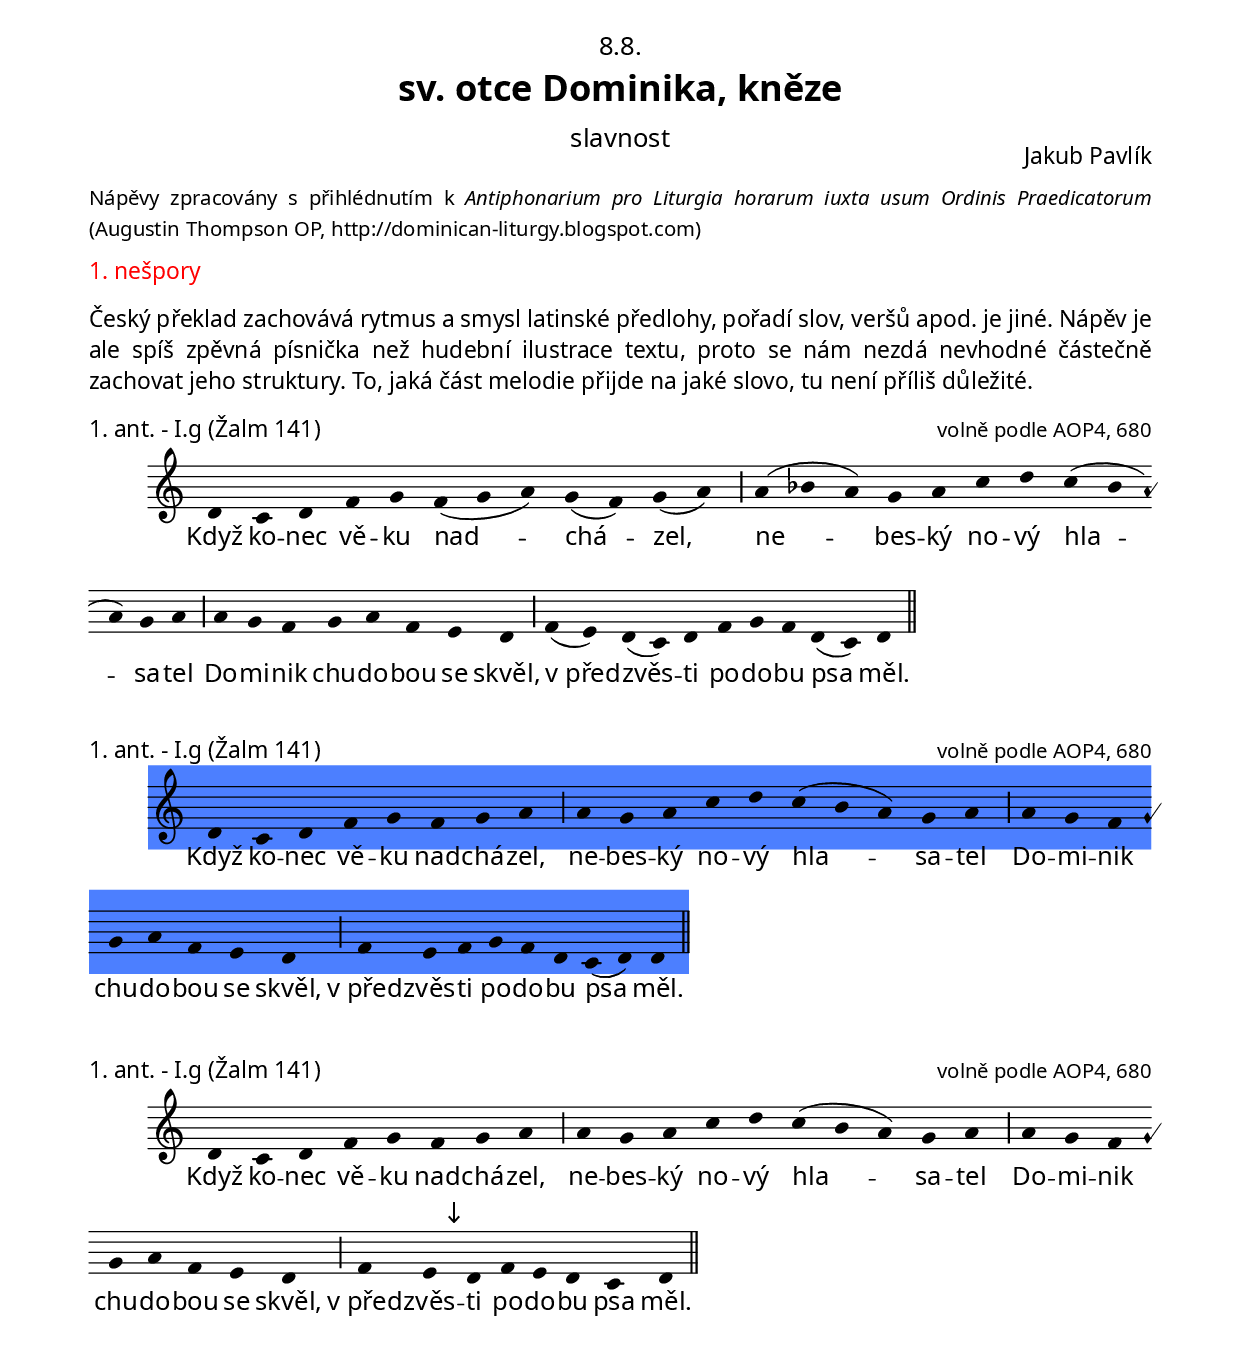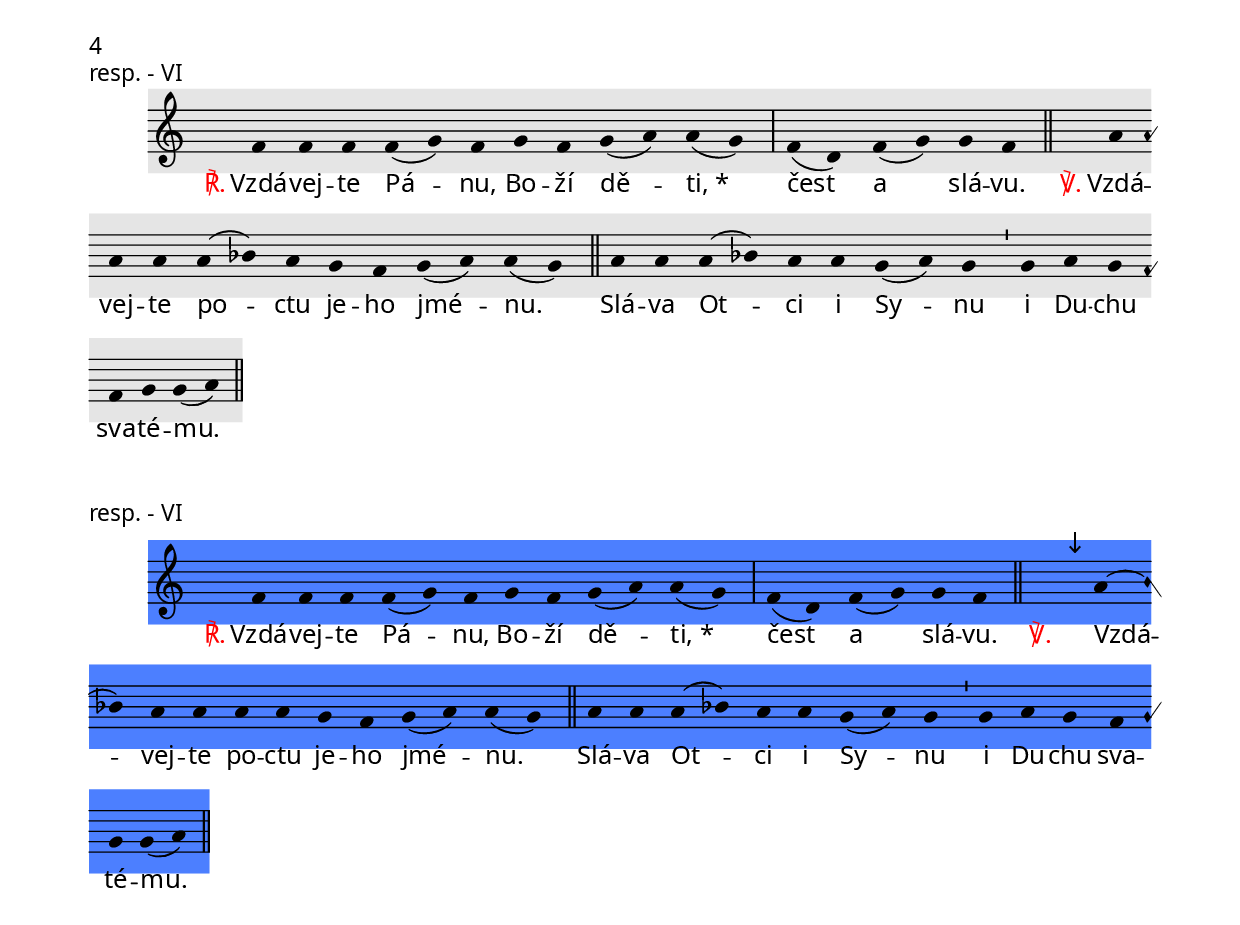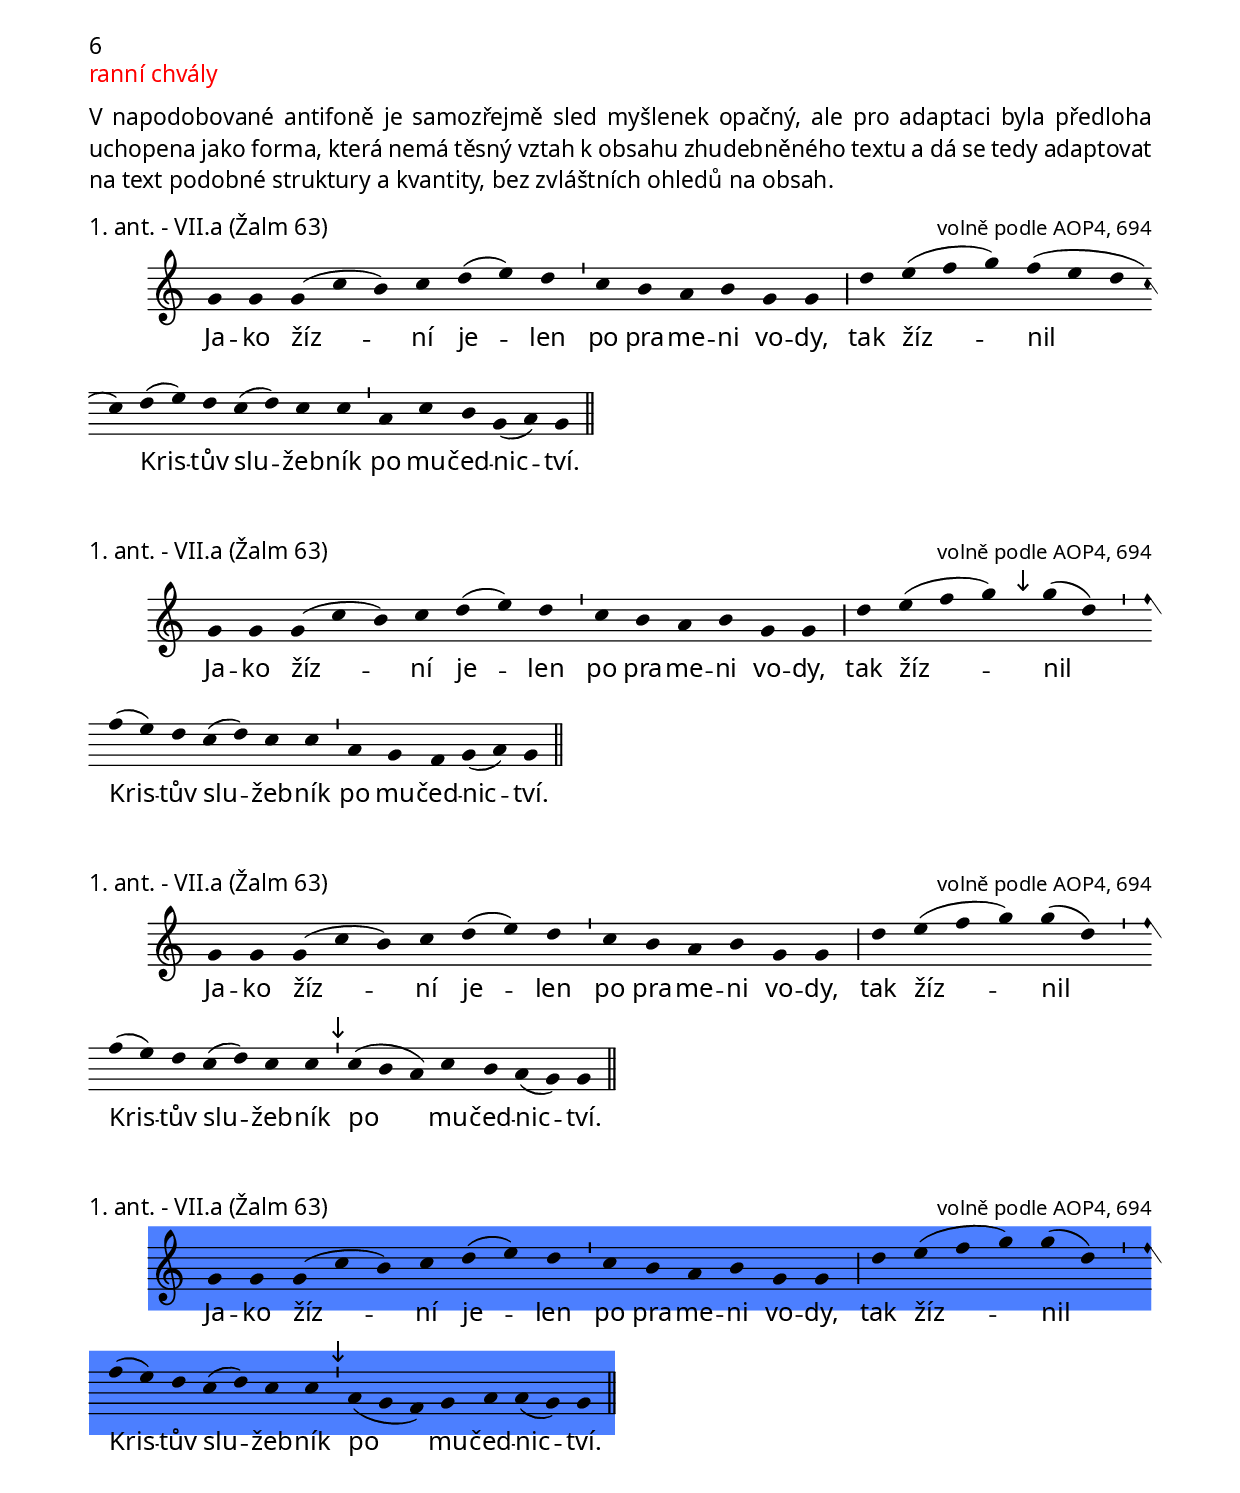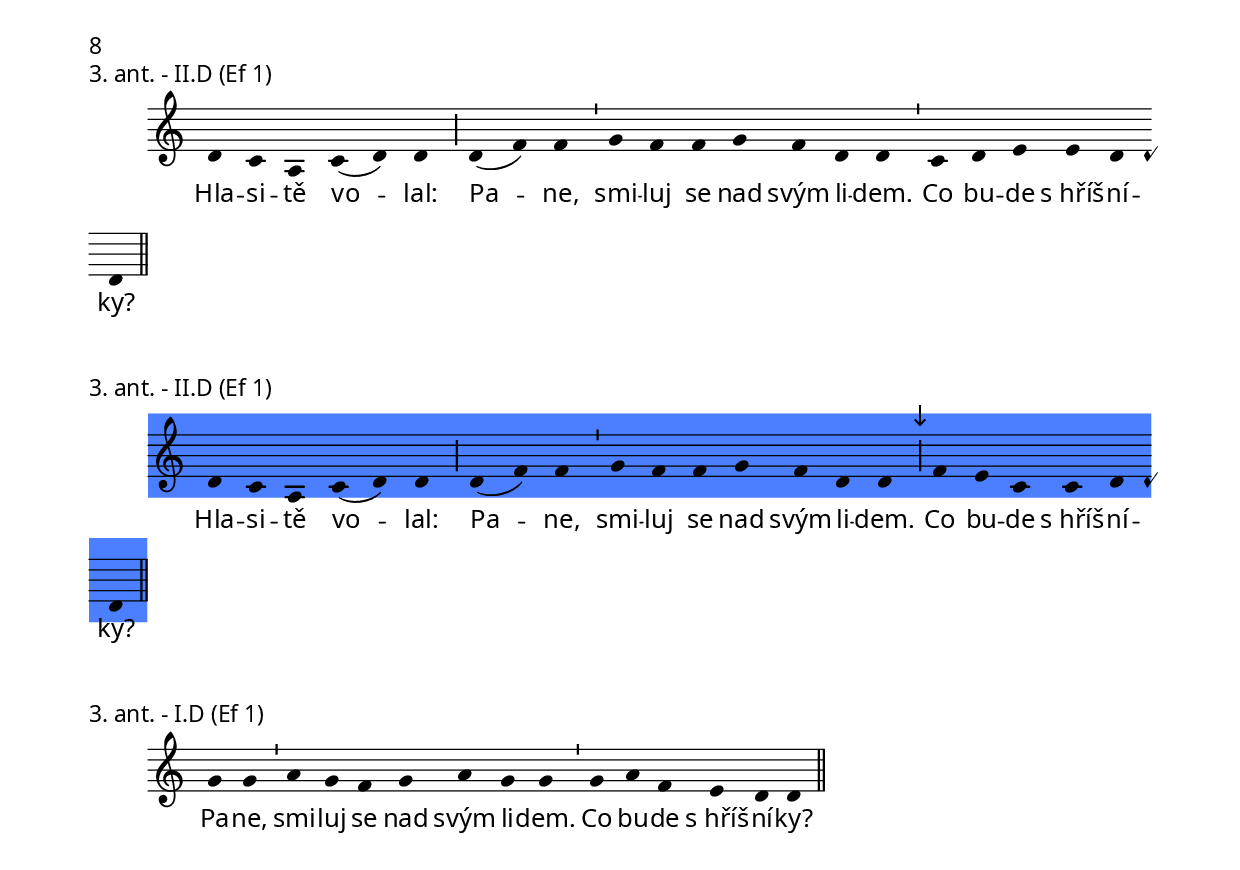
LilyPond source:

\version "2.16.0"

\include "../../spolecne.ly"
\include "../../dilyresponsorii.ly"

\header {
  title = \markup\titleSvatek
            "sv. otce Dominika, kněze"
            slavnost
            8.8.
  composer = "Jakub Pavlík"
}

\markup\small\justify{
  Nápěvy zpracovány s přihlédnutím
  k \italic{Antiphonarium pro Liturgia horarum iuxta usum Ordinis Praedicatorum}
  (Augustin Thompson OP,
  \with-url #"http://dominican-liturgy.blogspot.com" {http://dominican-liturgy.blogspot.com)}
}

\markup {\nadpisHodinka {"1. nešpory"}}

\markup\justify{
  Český překlad zachovává rytmus a smysl latinské předlohy,
  pořadí slov, veršů apod. je jiné.
  Nápěv je ale spíš zpěvná písnička než hudební ilustrace textu,
  proto se nám nezdá nevhodné částečně zachovat jeho struktury.
  To, jaká část melodie přijde na jaké slovo, tu není příliš důležité.
}

\score {
  \relative c' {
    \choralniRezim
    d4 c d f g f( g a) g( f) g( a) \barMaior
    a( bes a) g a c d c( b a) g a \barMaior
    a g f g a f e d \barMaior
    f( e) d( c) d f g f d( c) d \barFinalis
  }
  \addlyrics {
    Když ko -- nec vě -- ku nad -- chá -- zel,
    ne -- bes -- ký no -- vý hla -- sa -- tel
    Do -- mi -- nik chu -- do -- bou se skvěl,
    v_před -- zvěs -- ti po -- do -- bu psa měl.
  }
  \header {
    fons_externus = "volně podle AOP4, 680"
    quid = "1. ant."
    modus = "I"
    differentia = "g"
    psalmus = "Žalm 141"
    id = "1ne-a1"
    piece = \markup {\sestavTitulek}
  }
}

\score {
  \relative c' {
    \zvyraznovacModry
    \choralniRezim
    d4 c d f g f g a \barMaior
    a g a c d c( b a) g a \barMaior
    a g f g a f e d \barMaior
    f e f g f d c( d) d \barFinalis
  }
  \addlyrics {
    Když ko -- nec vě -- ku nad -- chá -- zel,
    ne -- bes -- ký no -- vý hla -- sa -- tel
    Do -- mi -- nik chu -- do -- bou se skvěl,
    v_před -- zvěs -- ti po -- do -- bu psa měl.
  }
  \header {
    fons_externus = "volně podle AOP4, 680"
    quid = "1. ant."
    modus = "I"
    differentia = "g"
    psalmus = "Žalm 141"
    id = "1ne-a1"
    piece = \markup {\sestavTitulek}
  }
}

\score {
  \relative c' {
    \choralniRezim
    d4 c d f g f g a \barMaior
    a g a c d c( b a) g a \barMaior
    a g f g a f e d \barMaior
    f e \mark\sipka d f e d c d \barFinalis
  }
  \addlyrics {
    Když ko -- nec vě -- ku nad -- chá -- zel,
    ne -- bes -- ký no -- vý hla -- sa -- tel
    Do -- mi -- nik chu -- do -- bou se skvěl,
    v_před -- zvěs -- ti po -- do -- bu psa měl.
  }
  \header {
    fons_externus = "volně podle AOP4, 680"
    quid = "1. ant."
    modus = "I"
    differentia = "g"
    psalmus = "Žalm 141"
    id = "1ne-a1"
    piece = \markup {\sestavTitulek}
  }
}

\pageBreak

\score {
  \relative c' {
    \zvyraznovacModry
    \key f \major
    \choralniRezim
    f4 f a c c4.( d4) c bes( a) f g a \barMaior
    c( d f) e f( e d) c \barMin c d c a bes c \barMaior
    c d c( a bes) a \barMin g bes a g f f \barFinalis
  }
  \addlyrics {
    Pro Kris -- to -- vo jmé -- no žil, u -- mí -- ral,
    všu -- de Bo -- ží se -- me -- no roz -- sé -- val,
    chrá -- něn ští -- tem chu -- do -- by bo -- jo -- val.
  }
  \header {
    fons_externus = "volně podle AOP4, 682"
    quid = "2. ant."
    modus = "V"
    differentia = "a"
    psalmus = "Žalm 142"
    id = "1ne-a2"
    piece = \markup {\sestavTitulek}
  }
}

\pageBreak

\score {
  \relative c' {
    \zvyraznovacModry
    \choralniRezim
    c4 d f g f e d \barMin
    f g a f g a \barMaior
    c d c b a g a( g) \barMin
    f g f d c( d) d \barFinalis
  }
  \addlyrics {
    V_jas -- né ne -- be vchá -- zí již,
    tě -- les -- ných pout zba -- ven,
    na -- pl -- ně -- nou Pá -- nem číš
    o -- kou -- ší teď bla -- žen.
  }
  \header {
    fons_externus = "volně podle AOP4, 683"
    quid = "3. ant."
    modus = "I"
    differentia = "D"
    psalmus = "Flp 2"
    id = "1ne-a3"
    piece = \markup {\sestavTitulek}
  }
}

\pageBreak

\score {
  \relative c' {
    \zvyraznovacSedy
    \choralniRezim

    % R
    \neviditelna f
    f4 f f f( g) f g f g( a) a( g) \barMax
    f( d) f( g) g f \barFinalis
    % V
    \neviditelna a
    a4 a a a( bes) a g f g( a) a( g) \barFinalis

    \respVIdoxologie \barFinalis
  }
  \addlyrics {
    \Response Vzdá -- vej -- te Pá -- nu, Bo -- ží dě -- ti,_*
    čest a slá -- vu.
    \Verse Vzdá -- vej -- te po -- ctu je -- ho jmé -- nu.
    \textRespDoxologie
  }
  \header {
    quid = "resp."
    modus = "VI"
    id = "1ne-r"
    piece = \markup {\sestavTitulekResp}
  }
}

\score {
  \relative c' {
    \zvyraznovacModry
    \choralniRezim

    % R
    \neviditelna f
    f4 f f f( g) f g f g( a) a( g) \barMax
    f( d) f( g) g f \barFinalis
    % V
    \neviditelna a
    \mark\sipka a4( bes) a a a a g f g( a) a( g) \barFinalis

    \respVIdoxologie \barFinalis
  }
  \addlyrics {
    \Response Vzdá -- vej -- te Pá -- nu, Bo -- ží dě -- ti,_*
    čest a slá -- vu.
    \Verse Vzdá -- vej -- te po -- ctu je -- ho jmé -- nu.
    \textRespDoxologie
  }
  \header {
    quid = "resp."
    modus = "VI"
    id = "1ne-r"
    piece = \markup {\sestavTitulekResp}
  }
}

\pageBreak

\score {
  \relative c' {
    \choralniRezim

  }
  \addlyrics {
    Bla -- že -- ný Do -- mi -- nik po -- zdvi -- hl ru -- ce k_ne -- bi a pra -- vil:
    Ot -- če sva -- tý, ty víš, že jsem o -- chot -- ně a vy -- tr -- va -- le pl -- nil tvou vů -- li
    a o -- chrá -- nil jsem a za -- cho -- val ty, kte -- ré jsi mi dal.
    Teď zas je do -- po -- rou -- čím to -- bě,
    za -- cho -- vej je a o -- chra -- ňuj.
  }
  \header {
    quid = "ant. k Magnificat"
    modus = ""
    differentia = ""
    psalmus = ""
    id = "1ne-amag"
    piece = \markup {\sestavTitulekBezZalmu}
  }
}

\markup {\nadpisHodinka {"invitatorium"}}

\score {
  \relative c' {
    \choralniRezim

  }
  \addlyrics {
    Pojď -- te se kla -- nět Pá -- nu a -- po -- što -- lů,
    kte -- rý u -- či -- nil z_Do -- mi -- ni -- ka
    hla -- sa -- te -- le e -- van -- ge -- li -- a.
  }
  \header {
    quid = "ant."
    modus = ""
    differentia = ""
    psalmus = ""
    id = "invit"
    piece = \markup {\sestavTitulekBezZalmu}
  }
}

\markup {\nadpisHodinka {"modlitba se čtením"}}

\score {
  \relative c' {
    \choralniRezim

  }
  \addlyrics {
    Ty, o kte -- rých Pán pře -- dem vě -- děl,
    ty ta -- ké před -- ur -- čil,
    a -- by by -- li ve sho -- dě s_ob -- ra -- zem je -- ho Sy -- na,
    a -- by tak on byl prv -- ní z_mno -- ha brat -- ří.
  }
  \header {
    quid = "1. ant."
    modus = ""
    differentia = ""
    psalmus = "Žalm 1"
    id = "mc-a1"
    piece = \markup {\sestavTitulek}
  }
}

\score {
  \relative c' {
    \choralniRezim

  }
  \addlyrics {
    Bůh za -- zá -- řil v_na -- šem srd -- ci,
    a -- by o -- sví -- til li -- di po -- zná -- ním je -- ho ve -- leb -- nos -- ti,
    kte -- rá je na Kris -- to -- vě tvá -- ři.
  }
  \header {
    quid = "2. ant."
    modus = ""
    differentia = ""
    psalmus = "Žalm 2"
    id = "mc-a2"
    piece = \markup {\sestavTitulek}
  }
}

\score {
  \relative c' {
    \choralniRezim

  }
  \addlyrics {
    Bůh, dár -- ce na -- dě -- je,
    ať vás na -- pl -- ní sa -- mou ra -- dos -- tí i po -- ko -- jem ve ví -- ře,
    a -- bys -- te pro -- spí -- va -- li v_na -- dě -- ji
    s_moc -- nou po -- mo -- cí Du -- cha Sva -- té -- ho.
  }
  \header {
    quid = "3. ant."
    modus = ""
    differentia = ""
    psalmus = "Žalm 24"
    id = "mc-a3"
    piece = \markup {\sestavTitulek}
  }
}

\score {
  \relative c' {
    \choralniRezim

    % R
    \neviditelna a

    % V
    \neviditelna a

    % R
    \neviditelna a

    % Slava
  }
  \addlyrics {
    \Response Hlá -- sej slo -- vo!
    Na -- lé -- hej, ať je to vhod či ne -- vhod,
    u -- svěd -- čuj, do -- mlou -- vej, na -- po -- mí -- nej,
    s_veš -- ke -- rou sho -- ví -- va -- vos -- tí a zna -- los -- tí na -- u -- ky._*

    Ty však buď ve všem roz -- váž -- ný,
    vy -- tr -- va -- lý ve zkouš -- kách,
    pra -- cuj ja -- ko hla -- sa -- tel e -- van -- ge -- li -- a.

    \Verse Jak mi -- lý je pří -- chod těch,
    kdo při -- ná -- še -- jí ra -- dost -- nou zvěst!_*

    Ty však buď ve všem roz -- váž -- ný,
    vy -- tr -- va -- lý ve zkouš -- kách,
    pra -- cuj ja -- ko hla -- sa -- tel e -- van -- ge -- li -- a.
  }
  \header {
    quid = "1. resp."
    modus = ""
    id = "mc-r1"
    piece = \markup {\sestavTitulekResp}
  }
}

\score {
  \relative c' {
    \choralniRezim

    % R
    \neviditelna a

    % V
    \neviditelna a


  }
  \addlyrics {
    \Response Po -- vstal no -- vý hla -- sa -- tel spá -- sy,
    byl jak o -- heň_*
    a je -- ho slo -- vo plá -- lo jak po -- cho -- deň.
    \Verse V_je -- ho ús -- tech by -- la na -- u -- ka prav -- dy,
    ne -- pra -- vost se ne -- na -- lez -- la na je -- ho rtech._*
    A je -- ho slo -- vo plá -- lo jak po -- cho -- deň.
  }
  \header {
    quid = "2. resp."
    modus = ""
    id = "mc-r2"
    piece = \markup {\sestavTitulekResp}
  }
}

\markup\italic{Nebo další možnosti, zde nezpracované.}

\pageBreak

\markup {\nadpisHodinka {"ranní chvály"}}

\markup\justify{
  V napodobované antifoně je samozřejmě sled myšlenek opačný,
  ale pro adaptaci byla předloha uchopena jako forma,
  která nemá těsný vztah k obsahu zhudebněného textu
  a dá se tedy adaptovat na text podobné struktury a kvantity,
  bez zvláštních ohledů na obsah.
}

\score {
  \relative c'' {
    \choralniRezim
    g4 g g( c b) c d( e) d \barMin
    c b a b g g \barMaior
    d' e( f g) f( e d c) d( e) d c( d) c c \barMin
    a c b g( a) g \barFinalis
  }
  \addlyrics {
    Ja -- ko žíz -- ní je -- len
    po pra -- me -- ni vo -- dy,
    tak žíz -- nil Kris -- tův slu -- žeb -- ník
    po mu -- čed -- nic -- tví.
  }
  \header {
    fons_externus = "volně podle AOP4, 694"
    quid = "1. ant."
    modus = "VII"
    differentia = "a"
    psalmus = "Žalm 63"
    id = "rch-a1"
    piece = \markup {\sestavTitulek}
  }
}

\score {
  \relative c'' {
    \choralniRezim
    g4 g g( c b) c d( e) d \barMin
    c b a b g g \barMaior
    d' e( f g) \mark\sipka g( d) \barMin
    f( e) d c( d) c c \barMin
    a g f g( a) g \barFinalis
  }
  \addlyrics {
    Ja -- ko žíz -- ní je -- len
    po pra -- me -- ni vo -- dy,
    tak žíz -- nil
    Kris -- tův slu -- žeb -- ník
    po mu -- čed -- nic -- tví.
  }
  \header {
    fons_externus = "volně podle AOP4, 694"
    quid = "1. ant."
    modus = "VII"
    differentia = "a"
    psalmus = "Žalm 63"
    id = "rch-a1"
    piece = \markup {\sestavTitulek}
  }
}

\score {
  \relative c'' {
    \choralniRezim
    g4 g g( c b) c d( e) d \barMin
    c b a b g g \barMaior
    d' e( f g) g( d) \barMin
    f( e) d c( d) c c \barMin
    \mark\sipka c( b a) c b a( g) g \barFinalis
  }
  \addlyrics {
    Ja -- ko žíz -- ní je -- len
    po pra -- me -- ni vo -- dy,
    tak žíz -- nil
    Kris -- tův slu -- žeb -- ník
    po mu -- čed -- nic -- tví.
  }
  \header {
    fons_externus = "volně podle AOP4, 694"
    quid = "1. ant."
    modus = "VII"
    differentia = "a"
    psalmus = "Žalm 63"
    id = "rch-a1"
    piece = \markup {\sestavTitulek}
  }
}

\score {
  \relative c'' {
    \zvyraznovacModry
    \choralniRezim
    g4 g g( c b) c d( e) d \barMin
    c b a b g g \barMaior
    d' e( f g) g( d) \barMin
    f( e) d c( d) c c \barMin
    \mark\sipka a( g f) g a a( g) g \barFinalis
  }
  \addlyrics {
    Ja -- ko žíz -- ní je -- len
    po pra -- me -- ni vo -- dy,
    tak žíz -- nil
    Kris -- tův slu -- žeb -- ník
    po mu -- čed -- nic -- tví.
  }
  \header {
    fons_externus = "volně podle AOP4, 694"
    quid = "1. ant."
    modus = "VII"
    differentia = "a"
    psalmus = "Žalm 63"
    id = "rch-a1"
    piece = \markup {\sestavTitulek}
  }
}

\pageBreak

\score {
  \relative c' {
    \choralniRezim

  }
  \addlyrics {
    Bra -- tr Do -- mi -- nik se -- tr -- vá -- val v_mod -- lit -- bě
    ve dne v_no -- ci.
  }
  \header {
    quid = "2. ant."
    modus = ""
    differentia = ""
    psalmus = "Dan 3-III"
    id = "rch-a2"
    piece = \markup {\sestavTitulek}
  }
}

\score {
  \relative c' {
    \choralniRezim

  }
  \addlyrics {
    Když Do -- mi -- nik po -- sí -- lal brat -- ry ká -- zat,
    pro -- sil je a na -- po -- mí -- nal,
    a -- by hor -- li -- vě pra -- co -- va -- li na spá -- se du -- ší.
  }
  \header {
    quid = "3. ant."
    modus = ""
    differentia = ""
    psalmus = "Žalm 149"
    id = "rch-a3"
    piece = \markup {\sestavTitulek}
  }
}

\score {
  \relative c' {
    \zvyraznovacModry
    \choralniRezim

    % R
    \neviditelna f
    f4 f f f g f g a a( g) \barMax
    f d f g g f \barFinalis
    % V
    \neviditelna a
    a4 a a( bes) a g( a) g g \barMin a g f g( a) a( g) \barFinalis
    % Slava
    \respVIdoxologie \barFinalis
  }
  \addlyrics {
    \Response Vy -- pra -- vuj -- te me -- zi po -- ha -- ny_*
    o Pá -- no -- vě slá -- vě.
    \Verse Me -- zi vše -- mi ná -- ro -- dy o je -- ho di -- vech.
    \textRespDoxologie
  }
  \header {
    quid = "resp."
    modus = "VI"
    id = "rch-r"
    piece = \markup {\sestavTitulekResp}
  }
}

\score {
  \relative c' {
    \choralniRezim

  }
  \addlyrics {
    Jak mi -- lý je pří -- chod to -- ho,
    kdo zvěs -- tu -- je po -- koj a o -- zna -- mu -- je spá -- su,
    kte -- rý pra -- ví Si -- o -- nu:
    Kra -- lu -- je Bůh tvůj.
  }
  \header {
    quid = "ant. k Benedictus"
    modus = ""
    differentia = ""
    psalmus = ""
    id = "rch-aben"
    piece = \markup {\sestavTitulekBezZalmu}
  }
}

\markup {\nadpisHodinka {"modlitba uprostřed dne"}}

\score {
  \relative c' {
    \choralniRezim

  }
  \addlyrics {
    Měj -- te lás -- ku, buď -- te po -- kor -- ní,
    va -- ším vlast -- nic -- tvím ať je do -- bro -- vol -- ná chu -- do -- ba.
  }
  \header {
    quid = "ant. dopoledne"
    modus = ""
    differentia = ""
    psalmus = ""
    id = "tercie"
    piece = \markup {\sestavTitulekBezZalmu}
  }
}

\score {
  \relative c' {
    \choralniRezim

  }
  \addlyrics {
    Byl to nej -- vět -- ší a nej -- lep -- ší tě -- ši -- tel
    po -- kou -- še -- ných brat -- ří
    i ji -- ných li -- dí.
  }
  \header {
    quid = "ant. v poledne"
    modus = ""
    differentia = ""
    psalmus = ""
    id = "sexta"
    piece = \markup {\sestavTitulekBezZalmu}
  }
}

\score {
  \relative c' {
    \choralniRezim

  }
  \addlyrics {
    O -- prav -- do -- vě mi -- lo -- val chu -- do -- bu
    a no -- sil vždy pros -- tý o -- děv.
  }
  \header {
    quid = "ant. odpoledne"
    modus = ""
    differentia = ""
    psalmus = ""
    id = "nona"
    piece = \markup {\sestavTitulekBezZalmu}
  }
}

\markup {\nadpisHodinka {"2. nešpory"}}

\score {
  \relative c' {
    \choralniRezim

  }
  \addlyrics {
    Všech -- ny li -- di ob -- jí -- mal
    ši -- ro -- kou ná -- ru -- čí lás -- ky
    a pro -- to -- že měl všech -- ny rád,
    mě -- li všich -- ni rá -- di je -- ho.
  }
  \header {
    quid = "1. ant."
    modus = ""
    differentia = ""
    psalmus = "Žalm 115"
    id = "2ne-a1"
    piece = \markup {\sestavTitulek}
  }
}

\score {
  \relative c' {
    \choralniRezim

  }
  \addlyrics {
    Po -- hnut sou -- ci -- tem a lás -- kou
    pro -- dal kni -- hy a všech -- no, co měl,
    a da -- ro -- val to na vý -- ži -- vu chu -- dých.
  }
  \header {
    quid = "2. ant."
    modus = ""
    differentia = ""
    psalmus = "Žalm 125"
    id = "2ne-a2"
    piece = \markup {\sestavTitulek}
  }
}

\pageBreak

\score {
  \relative c' {
    \choralniRezim
    d4 c a c( d) d \barMaior
    d( f) f \barMin
    g f f g f d d \barMin
    c d e e d d \barFinalis
  }
  \addlyrics {
    Hla -- si -- tě vo -- lal:
    Pa -- ne,
    smi -- luj se nad svým li -- dem.
    Co bu -- de s_hříš -- ní -- ky?
  }
  \header {
    quid = "3. ant."
    modus = "II"
    differentia = "D"
    psalmus = "Ef 1"
    id = "2ne-a3"
    piece = \markup {\sestavTitulek}
  }
}

\score {
  \relative c' {
    \zvyraznovacModry
    \choralniRezim
    d4 c a c( d) d \barMaior
    d( f) f \barMin
    g f f g f d d \barMaior
    \mark\sipka f e c c d d \barFinalis
  }
  \addlyrics {
    Hla -- si -- tě vo -- lal:
    Pa -- ne,
    smi -- luj se nad svým li -- dem.
    Co bu -- de s_hříš -- ní -- ky?
  }
  \header {
    quid = "3. ant."
    modus = "II"
    differentia = "D"
    psalmus = "Ef 1"
    id = "2ne-a3"
    piece = \markup {\sestavTitulek}
  }
}

\score {
  \relative c'' {
    \choralniRezim
    g4 g \barMin
    a g f g a g g \barMin
    g a f e d d \barFinalis
  }
  \addlyrics {
    %Hla -- si -- tě vo -- lal:
    Pa -- ne,
    smi -- luj se nad svým li -- dem.
    Co bu -- de s_hříš -- ní -- ky?
  }
  \header {
    quid = "3. ant."
    modus = "I"
    differentia = "D"
    psalmus = "Ef 1"
    id = "2ne-a3"
    piece = \markup {\sestavTitulek}
  }
}

\pageBreak

\score {
  \relative c' {
    \zvyraznovacModry
    \choralniRezim

    % R
    \neviditelna f
    f4 g g f f \barMin f f g g f g( a) a( g) \barMax
    g f d f g g f \barFinalis
    % V
    \neviditelna a
    a4 a a a g( a) g g \barMin a g f g g( a) \barFinalis
    % Slava
    \respVIdoxologie \barFinalis
  }
  \addlyrics {
    \Response Bla -- ho -- sla -- ve -- ní, kdo sly -- ší Bo -- ží slov -- o_*
    a za -- cho -- vá -- va -- jí je.
    \Verse Při -- ná -- še -- jí u -- ži -- tek v_tr -- pě -- li -- vos -- ti.
    \textRespDoxologie
  }
  \header {
    quid = "resp."
    modus = "VI"
    id = "2ne-r"
    piece = \markup {\sestavTitulekResp}
  }
}

\pageBreak

\score {
  \relative c' {
    \zvyraznovacModry
    \choralniRezim
    d4( f e) d( c) f( g) a \barMin
    c( b a4.) f4( e d) e( f e) d c( d) d \barMaior
    a' c d c( d) d c a( g a) f g( a) a \barMaior
    d, f( e) d( e) d d( c) \barMin
    f g( a) a( g f) e( d c) e( f) e d d \barFinalis
  }
  \addlyrics {
    Vel -- ký Ot -- če,
    sva -- tý Do -- mi -- ni -- ku,
    v_ho -- di -- ně smr -- ti nás přij -- mi k_so -- bě,
    a zde na ze -- mi
    na nás po -- hlí -- žej vždy s_lás -- kou.
  }
  \header {
    fons_externus = "volně podle AOP4, 708"
    quid = "ant. k Magnificat"
    modus = "I"
    differentia = "g"
    psalmus = ""
    id = "2ne-amag"
    piece = \markup {\sestavTitulekBezZalmu}
  }
}